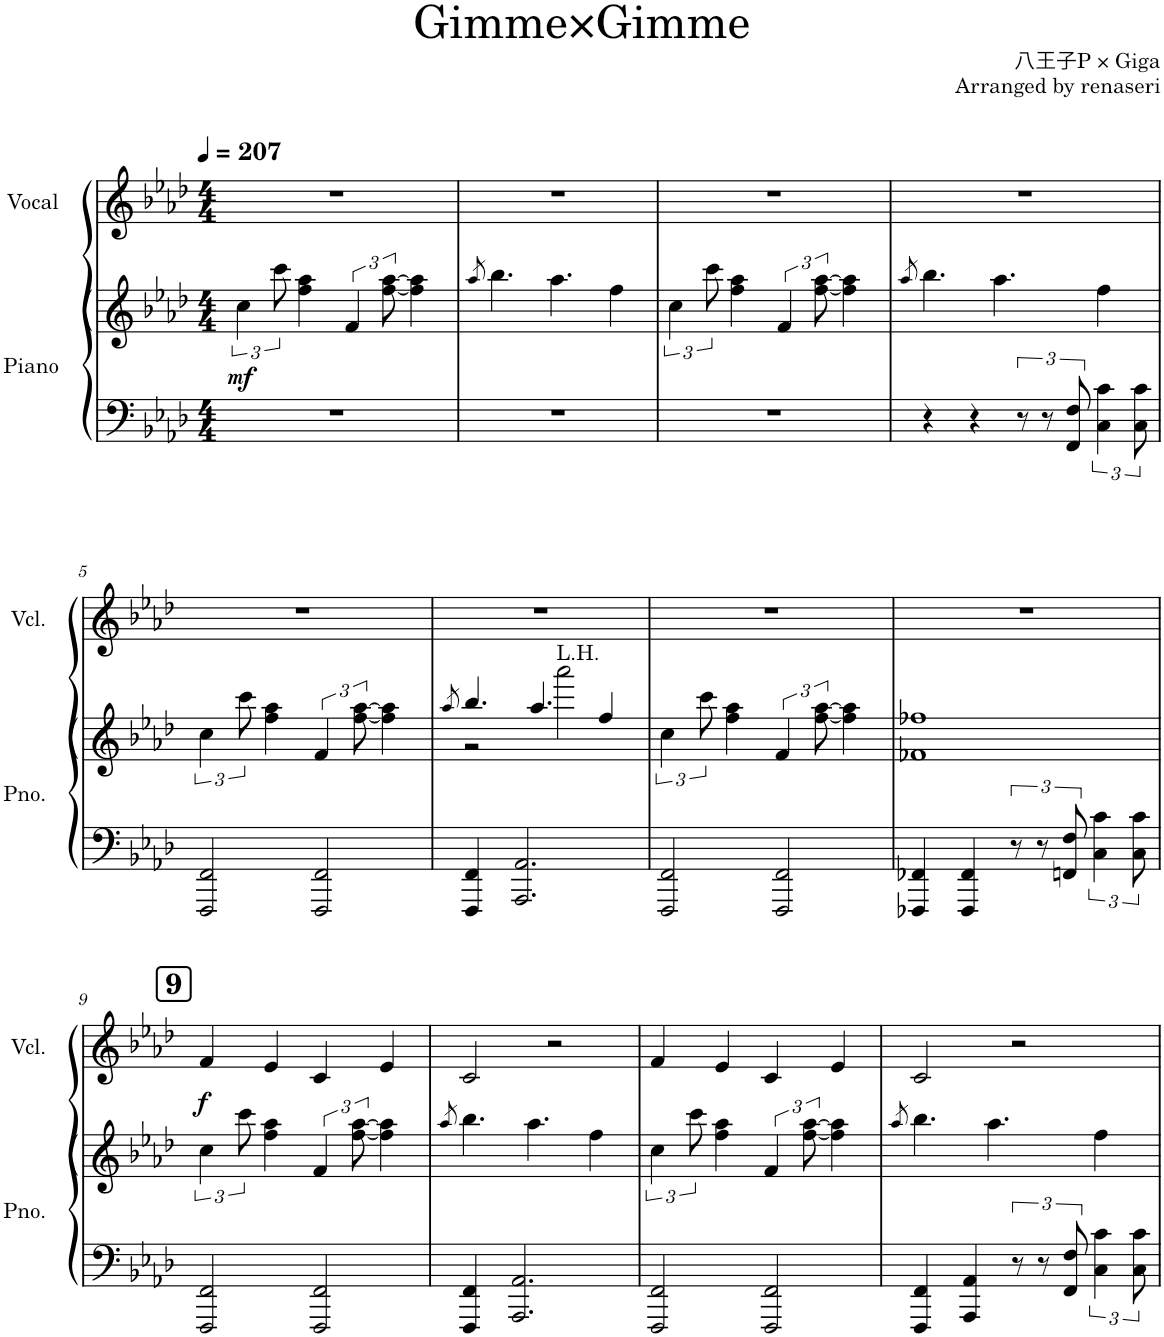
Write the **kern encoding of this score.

**kern	**kern	**dynam	**kern	**dynam
*part2	*part2	*part2	*part1	*part1
*staff3	*staff2	*staff2/3	*staff1	*staff1
*I"Piano	*	*	*I"Vocal	*
*I'Pno.	*	*	*I'Vcl.	*
*clefF4	*clefG2	*	*clefG2	*
*k[b-e-a-d-]	*k[b-e-a-d-]	*	*k[b-e-a-d-]	*
*M4/4	*M4/4	*	*M4/4	*
*MM207	*MM207	*	*MM207	*
=1	=1	=1	=1	=1
!	!	!LO:DY:b	!	!
1r	6cc\	mf	1r	.
.	12ccc\	.	.	.
.	4ff\ 4aa-\	.	.	.
.	6f/	.	.	.
.	[12ff\ [12aa-\	.	.	.
.	4ff\] 4aa-\]	.	.	.
=2	=2	=2	=2	=2
.	8qaa-/	.	.	.
1r	4.bb-\	.	1r	.
.	4.aa-\	.	.	.
.	4ff\	.	.	.
=3	=3	=3	=3	=3
1r	6cc\	.	1r	.
.	12ccc\	.	.	.
.	4ff\ 4aa-\	.	.	.
.	6f/	.	.	.
.	[12ff\ [12aa-\	.	.	.
.	4ff\] 4aa-\]	.	.	.
=4	=4	=4	=4	=4
.	8qaa-/	.	.	.
4r	4.bb-\	.	1r	.
4r	.	.	.	.
.	4.aa-\	.	.	.
12r	.	.	.	.
12r	.	.	.	.
12FF/ 12F/	.	.	.	.
6C\ 6c\	4ff\	.	.	.
12C\ 12c\	.	.	.	.
!!LO:LB:g=z
=5	=5	=5	=5	=5
2FFF/ 2FF/	6cc\	.	1r	.
.	12ccc\	.	.	.
.	4ff\ 4aa-\	.	.	.
2FFF/ 2FF/	6f/	.	.	.
.	[12ff\ [12aa-\	.	.	.
.	4ff\] 4aa-\]	.	.	.
=6	=6	=6	=6	=6
.	8qaa-/	.	.	.
*	*^	*	*	*
4FFF/ 4FF/	4.bb-/	2r	.	1r	.
2.AAA-/ 2.AA-/	.	.	.	.	.
.	4.aa-/	.	.	.	.
!	!	!LO:TX:a:t=L.H.	!	!	!
.	.	2aaa-\	.	.	.
.	4ff/	.	.	.	.
*	*v	*v	*	*	*
=7	=7	=7	=7	=7
2FFF/ 2FF/	6cc\	.	1r	.
.	12ccc\	.	.	.
.	4ff\ 4aa-\	.	.	.
2FFF/ 2FF/	6f/	.	.	.
.	[12ff\ [12aa-\	.	.	.
.	4ff\] 4aa-\]	.	.	.
=8	=8	=8	=8	=8
4FFF-X/ 4FF-X/	1f-X 1ff-X	.	1r	.
4FFF-/ 4FF-/	.	.	.	.
12r	.	.	.	.
12r	.	.	.	.
12FFn/ 12F/	.	.	.	.
6C\ 6c\	.	.	.	.
12C\ 12c\	.	.	.	.
!!LO:LB:g=z
!!LO:REH:place=s1:a:B:cj:fs=14:t=9
=9	=9	=9	=9	=9
!	!	!	!	!LO:DY:b
2FFF/ 2FF/	6cc\	.	4f/	f
.	12ccc\	.	.	.
.	4ff\ 4aa-\	.	4e-/	.
2FFF/ 2FF/	6f/	.	4c/	.
.	[12ff\ [12aa-\	.	.	.
.	4ff\] 4aa-\]	.	4e-/	.
=10	=10	=10	=10	=10
.	8qaa-/	.	.	.
4FFF/ 4FF/	4.bb-\	.	2c/	.
2.AAA-/ 2.AA-/	.	.	.	.
.	4.aa-\	.	.	.
.	.	.	2r	.
.	4ff\	.	.	.
=11	=11	=11	=11	=11
2FFF/ 2FF/	6cc\	.	4f/	.
.	12ccc\	.	.	.
.	4ff\ 4aa-\	.	4e-/	.
2FFF/ 2FF/	6f/	.	4c/	.
.	[12ff\ [12aa-\	.	.	.
.	4ff\] 4aa-\]	.	4e-/	.
=12	=12	=12	=12	=12
.	8qaa-/	.	.	.
4FFF/ 4FF/	4.bb-\	.	2c/	.
4AAA-/ 4AA-/	.	.	.	.
.	4.aa-\	.	.	.
12r	.	.	2r	.
12r	.	.	.	.
12FF/ 12F/	.	.	.	.
6C\ 6c\	4ff\	.	.	.
12C\ 12c\	.	.	.	.
=	=	=	=	=
*-	*-	*-	*-	*-
